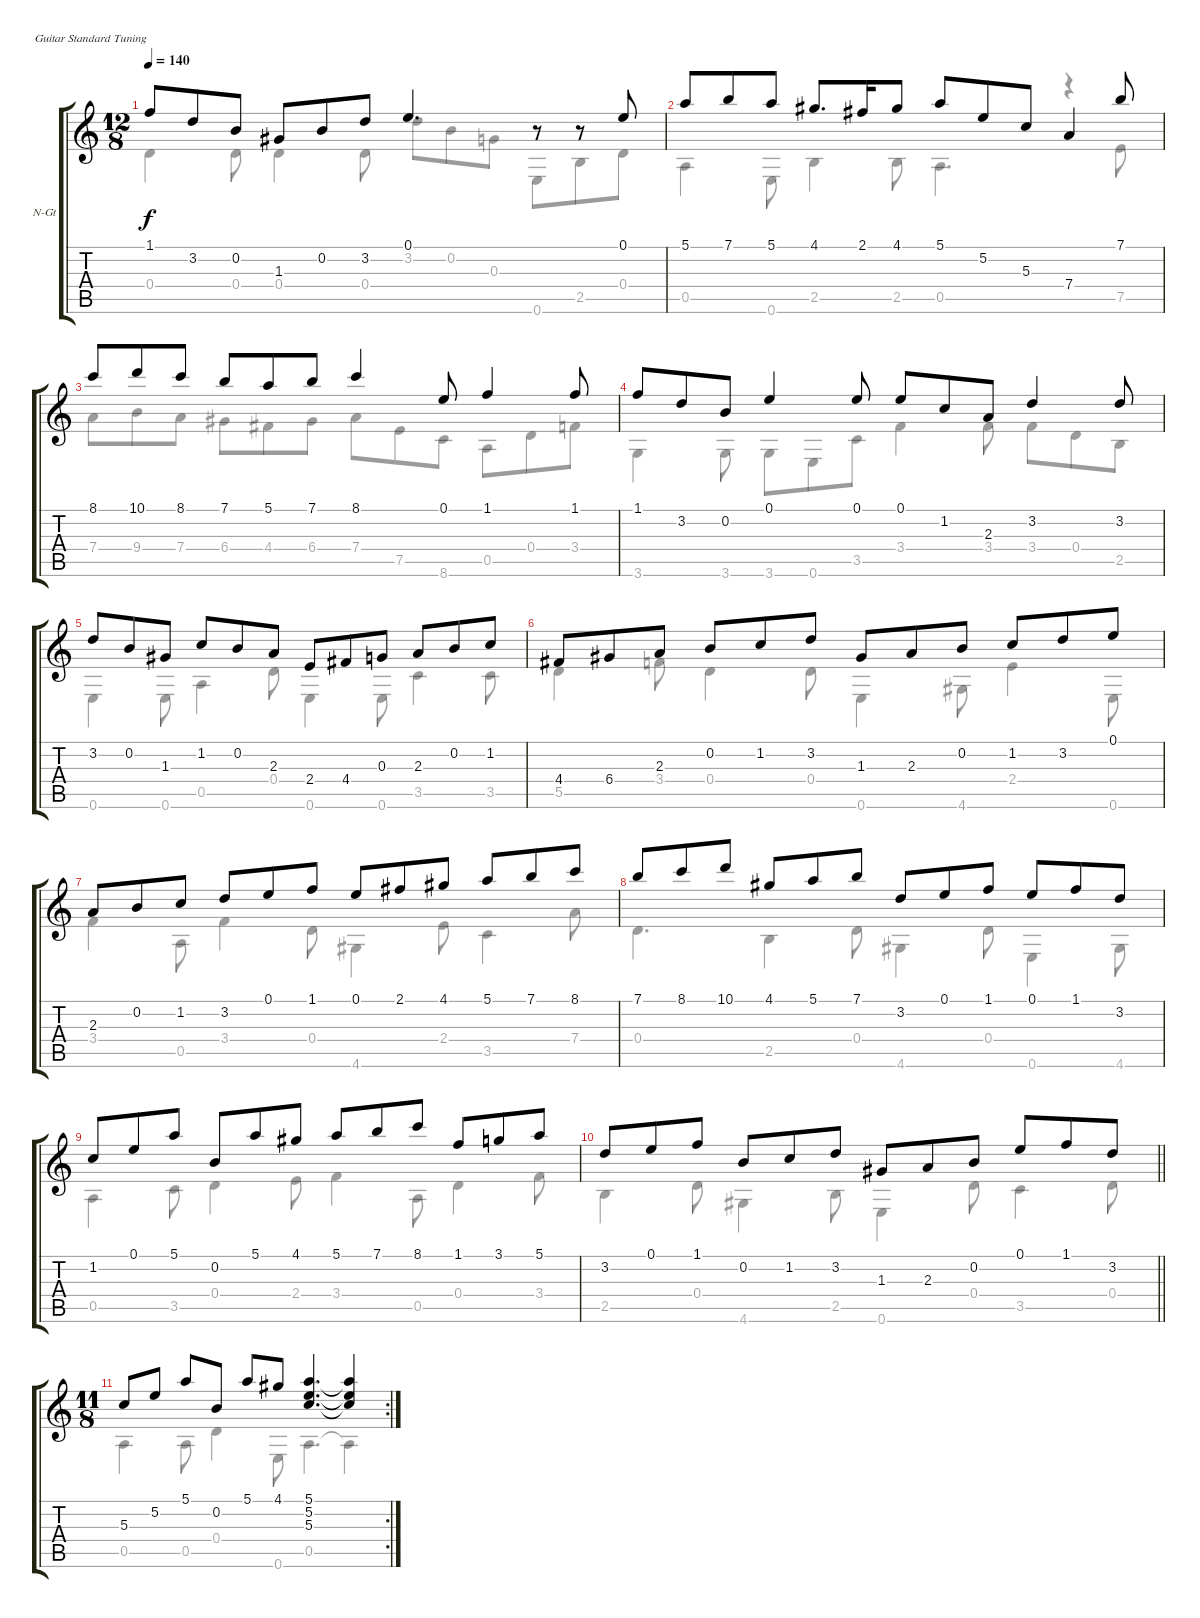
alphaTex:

\bracketExtendMode groupsimilarinstruments
\firstSystemTrackNameOrientation horizontal
\otherSystemsTrackNameOrientation horizontal
\track ("Gigue" "N-Gt") {instrument acousticguitarnylon}
\staff {score tabs}
\tuning (E4 B3 G3 D3 A2 E2)
\voice
\ts (12 8)
\tempo 140
\clef g2
\ks c
1.1.8{dy f} 3.2.8 0.2.8 1.3.8 0.2.8 3.2.8 0.1.4{d} r.8 r.8 0.1.8 |
5.1.8 7.1.8 5.1.8 4.1.8{d} 2.1.16 4.1.8 5.1.8 5.2.8 5.3.8 7.4.4 7.1.8 |
8.1.8 10.1.8 8.1.8 7.1.8 5.1.8 7.1.8 8.1.4 0.1.8 1.1.4 1.1.8 |
1.1.8 3.2.8 0.2.8 0.1.4 0.1.8 0.1.8 1.2.8 2.3.8 3.2.4 3.2.8 |
3.2.8 0.2.8 1.3.8 1.2.8 0.2.8 2.3.8 2.4.8 4.4.8 0.3.8 2.3.8 0.2.8 1.2.8 |
4.4.8 6.4.8 2.3.8 0.2.8 1.2.8 3.2.8 1.3.8 2.3.8 0.2.8 1.2.8 3.2.8 0.1.8 |
2.3.8 0.2.8 1.2.8 3.2.8 0.1.8 1.1.8 0.1.8 2.1.8 4.1.8 5.1.8 7.1.8 8.1.8 |
7.1.8 8.1.8 10.1.8 4.1.8 5.1.8 7.1.8 3.2.8 0.1.8 1.1.8 0.1.8 1.1.8 3.2.8 |
1.2.8 0.1.8 5.1.8 0.2.8 5.1.8 4.1.8 5.1.8 7.1.8 8.1.8 1.1.8 3.1.8 5.1.8 |
\barLineRight lightlight
3.2.8 0.1.8 1.1.8 0.2.8 1.2.8 3.2.8 1.3.8 2.3.8 0.2.8 0.1.8 1.1.8 3.2.8 |
\rc 2
\ts (11 8)
\beaming (8 2 2 2 5)
5.3.8 5.2.8 5.1.8 0.2.8 5.1.8 4.1.8 (5.1 5.2 5.3).4{d} (5.1{t} 5.2{t} 5.3{t}).4
\voice
\clef g2
\ottava regular
\simile none
\ks c
0.4.4{dy f} 0.4.8 0.4.4 0.4.8 3.2.8 0.2.8 0.3.8 0.6.8 2.5.8 0.4.8 |
0.5.4 0.6.8 2.5.4 2.5.8 0.5.4{d} r.4 7.5.8 |
7.4.8 9.4.8 7.4.8 6.4.8 4.4.8 6.4.8 7.4.8 7.5.8 8.6.8 0.5.8 0.4.8 3.4.8 |
3.6.4 3.6.8 3.6.8 0.6.8 3.5.8 3.4.4 3.4.8 3.4.8 0.4.8 2.5.8 |
0.6.4 0.6.8 0.5.4 0.4.8 0.6.4 0.6.8 3.5.4 3.5.8 |
5.5.4 3.4.8 0.4.4 0.4.8 0.6.4 4.6.8 2.4.4 0.6.8 |
3.4.4 0.5.8 3.4.4 0.4.8 4.6.4 2.4.8 3.5.4 7.4.8 |
0.4.4{d} 2.5.4 0.4.8 4.6.4 0.4.8 0.6.4 4.6.8 |
0.5.4 3.5.8 0.4.4 2.4.8 3.4.4 0.5.8 0.4.4 3.4.8 |
\barLineRight lightlight
2.5.4 0.4.8 4.6.4 2.5.8 0.6.4 0.4.8 3.5.4 0.4.8 |
0.5.4 0.5.8 0.4.4 0.6.8 0.5.4{d} 0.5{t}.4
